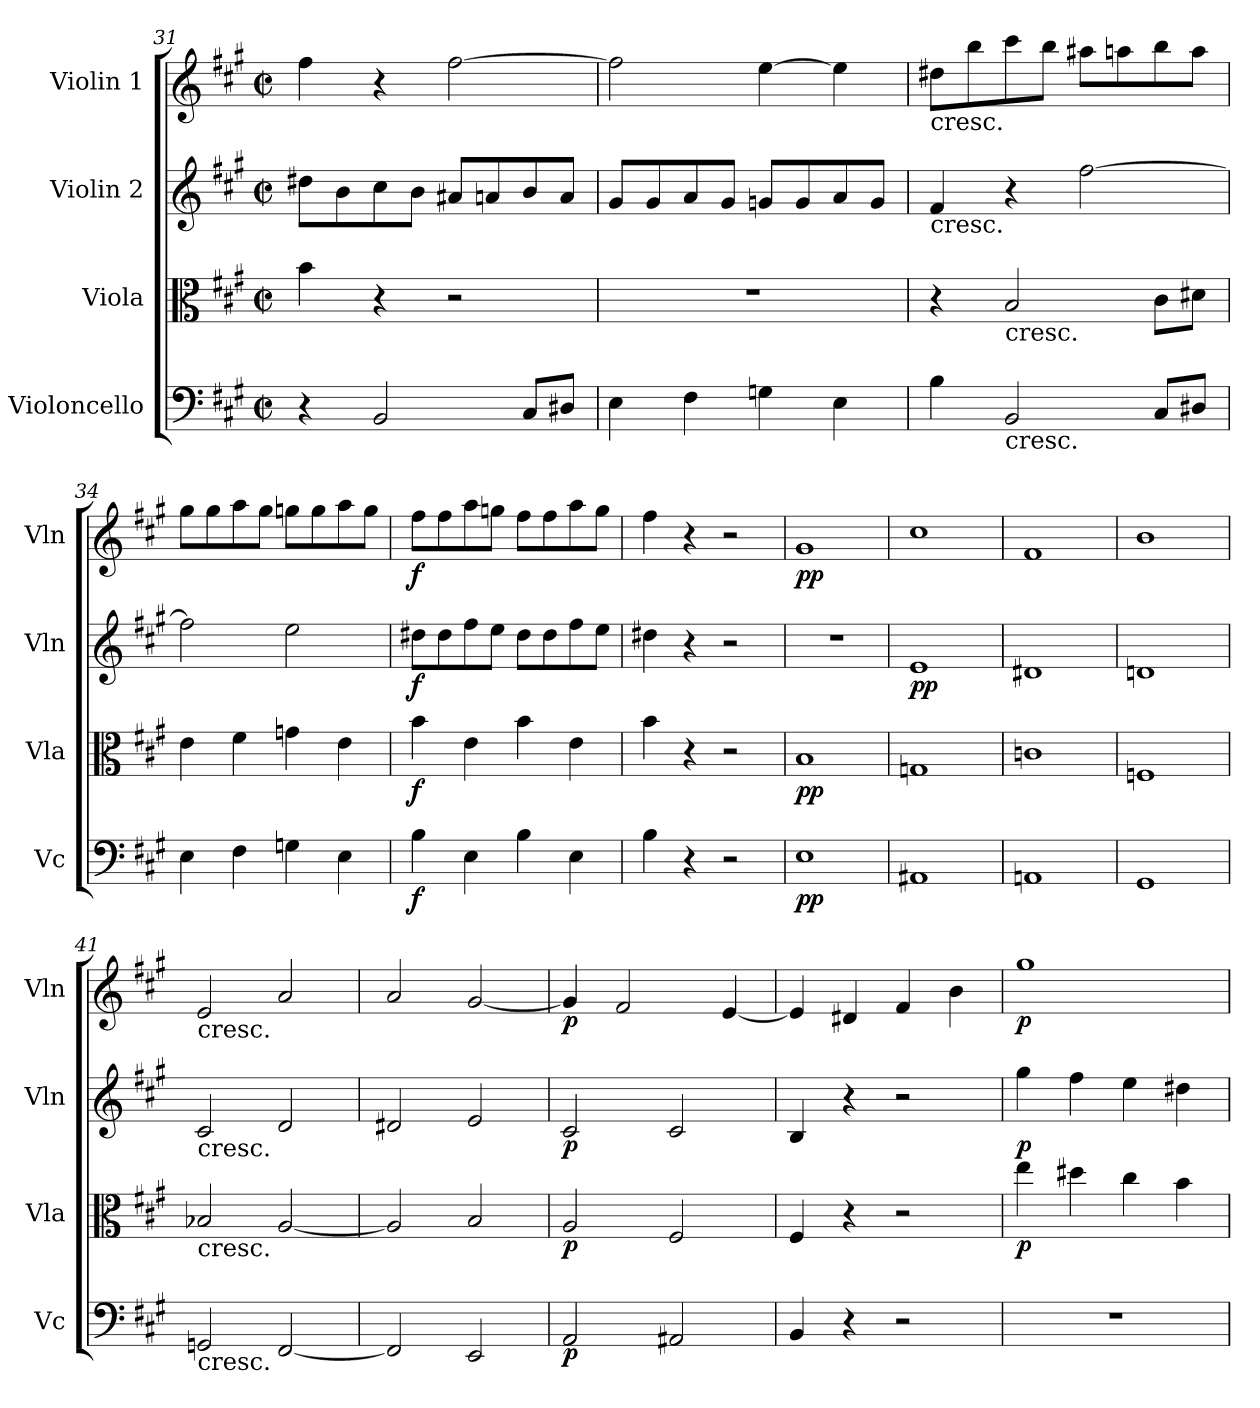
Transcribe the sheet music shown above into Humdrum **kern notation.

**kern	**dynam	**kern	**dynam	**kern	**dynam	**kern	**dynam
*part4	*part4	*part3	*part3	*part2	*part2	*part1	*part1
*staff4	*staff4	*staff3	*staff3	*staff2	*staff2	*staff1	*staff1
*I"Violoncello	*	*I"Viola	*	*I"Violin 2	*	*I"Violin 1	*
*I'Vc	*	*I'Vla	*	*I'Vln	*	*I'Vln	*
*clefF4	*	*clefC3	*	*clefG2	*	*clefG2	*
*k[f#c#g#]	*	*k[f#c#g#]	*	*k[f#c#g#]	*	*k[f#c#g#]	*
*A:	*	*A:	*	*A:	*	*A:	*
*M2/2	*	*M2/2	*	*M2/2	*	*M2/2	*
*met(c|)	*	*met(c|)	*	*met(c|)	*	*met(c|)	*
=31	=31	=31	=31	=31	=31	=31	=31
4r	.	4b\	.	8dd#X\L	.	4ff#\	.
.	.	.	.	8b\	.	.	.
2BB/	.	4r	.	8cc#\	.	4r	.
.	.	.	.	8b\J	.	.	.
.	.	2r	.	8a#X/L	.	[2ff#\	.
.	.	.	.	8an/	.	.	.
8C#/L	.	.	.	8b/	.	.	.
8D#X/J	.	.	.	8a/J	.	.	.
=32	=32	=32	=32	=32	=32	=32	=32
4E\	.	1r	.	8g#/L	.	2ff#\]	.
.	.	.	.	8g#/	.	.	.
4F#\	.	.	.	8a/	.	.	.
.	.	.	.	8g#/J	.	.	.
4Gn\	.	.	.	8gn/L	.	[4ee\	.
.	.	.	.	8g/	.	.	.
4E\	.	.	.	8a/	.	4ee\]	.
.	.	.	.	8g/J	.	.	.
=33	=33	=33	=33	=33	=33	=33	=33
!	!	!	!	!	!	!LO:TX:b:t=cresc.	!
!	!	!	!	!LO:TX:b:t=cresc.	!	!	!
4B\	.	4r	.	4f#/	.	8dd#X\L	.
.	.	.	.	.	.	8bb\	.
!	!	!LO:TX:b:t=cresc.	!	!	!	!	!
!LO:TX:b:t=cresc.	!	!	!	!	!	!	!
2BB/	.	2B/	.	4r	.	8ccc#\	.
.	.	.	.	.	.	8bb\J	.
.	.	.	.	[2ff#\	.	8aa#X\L	.
.	.	.	.	.	.	8aan\	.
8C#/L	.	8c#\L	.	.	.	8bb\	.
8D#X/J	.	8d#X\J	.	.	.	8aa\J	.
=34	=34	=34	=34	=34	=34	=34	=34
4E\	.	4e\	.	2ff#\]	.	8gg#\L	.
.	.	.	.	.	.	8gg#\	.
4F#\	.	4f#\	.	.	.	8aa\	.
.	.	.	.	.	.	8gg#\J	.
4Gn\	.	4gn\	.	2ee\	.	8ggn\L	.
.	.	.	.	.	.	8gg\	.
4E\	.	4e\	.	.	.	8aa\	.
.	.	.	.	.	.	8gg\J	.
=35	=35	=35	=35	=35	=35	=35	=35
!	!LO:DY:b	!	!LO:DY:b	!	!LO:DY:b	!	!LO:DY:b
4B\	f	4b\	f	8dd#X\L	f	8ff#\L	f
.	.	.	.	8dd#\	.	8ff#\	.
4E\	.	4e\	.	8ff#\	.	8aa\	.
.	.	.	.	8ee\J	.	8ggn\J	.
4B\	.	4b\	.	8dd#\L	.	8ff#\L	.
.	.	.	.	8dd#\	.	8ff#\	.
4E\	.	4e\	.	8ff#\	.	8aa\	.
.	.	.	.	8ee\J	.	8gg\J	.
=36	=36	=36	=36	=36	=36	=36	=36
4B\	.	4b\	.	4dd#X\	.	4ff#\	.
4r	.	4r	.	4r	.	4r	.
2r	.	2r	.	2r	.	2r	.
=37	=37	=37	=37	=37	=37	=37	=37
!	!LO:DY:b	!	!LO:DY:b	!	!	!	!LO:DY:b
1E	pp	1B	pp	1r	.	1g#	pp
=38	=38	=38	=38	=38	=38	=38	=38
!	!	!	!	!	!LO:DY:b	!	!
1AA#X	.	1Gn	.	1e	pp	1cc#	.
=39	=39	=39	=39	=39	=39	=39	=39
1AAn	.	1cn	.	1d#X	.	1f#	.
=40	=40	=40	=40	=40	=40	=40	=40
1GG#	.	1Fn	.	1dn	.	1b	.
=41	=41	=41	=41	=41	=41	=41	=41
!	!	!	!	!	!	!LO:TX:b:t=cresc.	!
!	!	!	!	!LO:TX:b:t=cresc.	!	!	!
!	!	!LO:TX:b:t=cresc.	!	!	!	!	!
!LO:TX:b:t=cresc.	!	!	!	!	!	!	!
2GGn/	.	2B-X/	.	2c#/	.	2e/	.
[2FF#/	.	[2A/	.	2d/	.	2a/	.
=42	=42	=42	=42	=42	=42	=42	=42
2FF#/]	.	2A/]	.	2d#X/	.	2a/	.
2EE/	.	2B/	.	2e/	.	[2g#/	.
=43	=43	=43	=43	=43	=43	=43	=43
!	!LO:DY:b	!	!LO:DY:b	!	!LO:DY:b	!	!LO:DY:b
2AA/	p	2A/	p	2c#/	p	4g#/]	p
.	.	.	.	.	.	2f#/	.
2AA#X/	.	2F#/	.	2c#/	.	.	.
.	.	.	.	.	.	[4e/	.
=44	=44	=44	=44	=44	=44	=44	=44
4BB/	.	4F#/	.	4B/	.	4e/]	.
4r	.	4r	.	4r	.	4d#X/	.
2r	.	2r	.	2r	.	4f#/	.
.	.	.	.	.	.	4b\	.
=45	=45	=45	=45	=45	=45	=45	=45
!	!	!	!LO:DY:b	!	!LO:DY:b	!	!LO:DY:b
1r	.	4ee\	p	4gg#\	p	1gg#	p
.	.	4dd#X\	.	4ff#\	.	.	.
.	.	4cc#\	.	4ee\	.	.	.
.	.	4b\	.	4dd#X\	.	.	.
=	=	=	=	=	=	=	=
*-	*-	*-	*-	*-	*-	*-	*-
